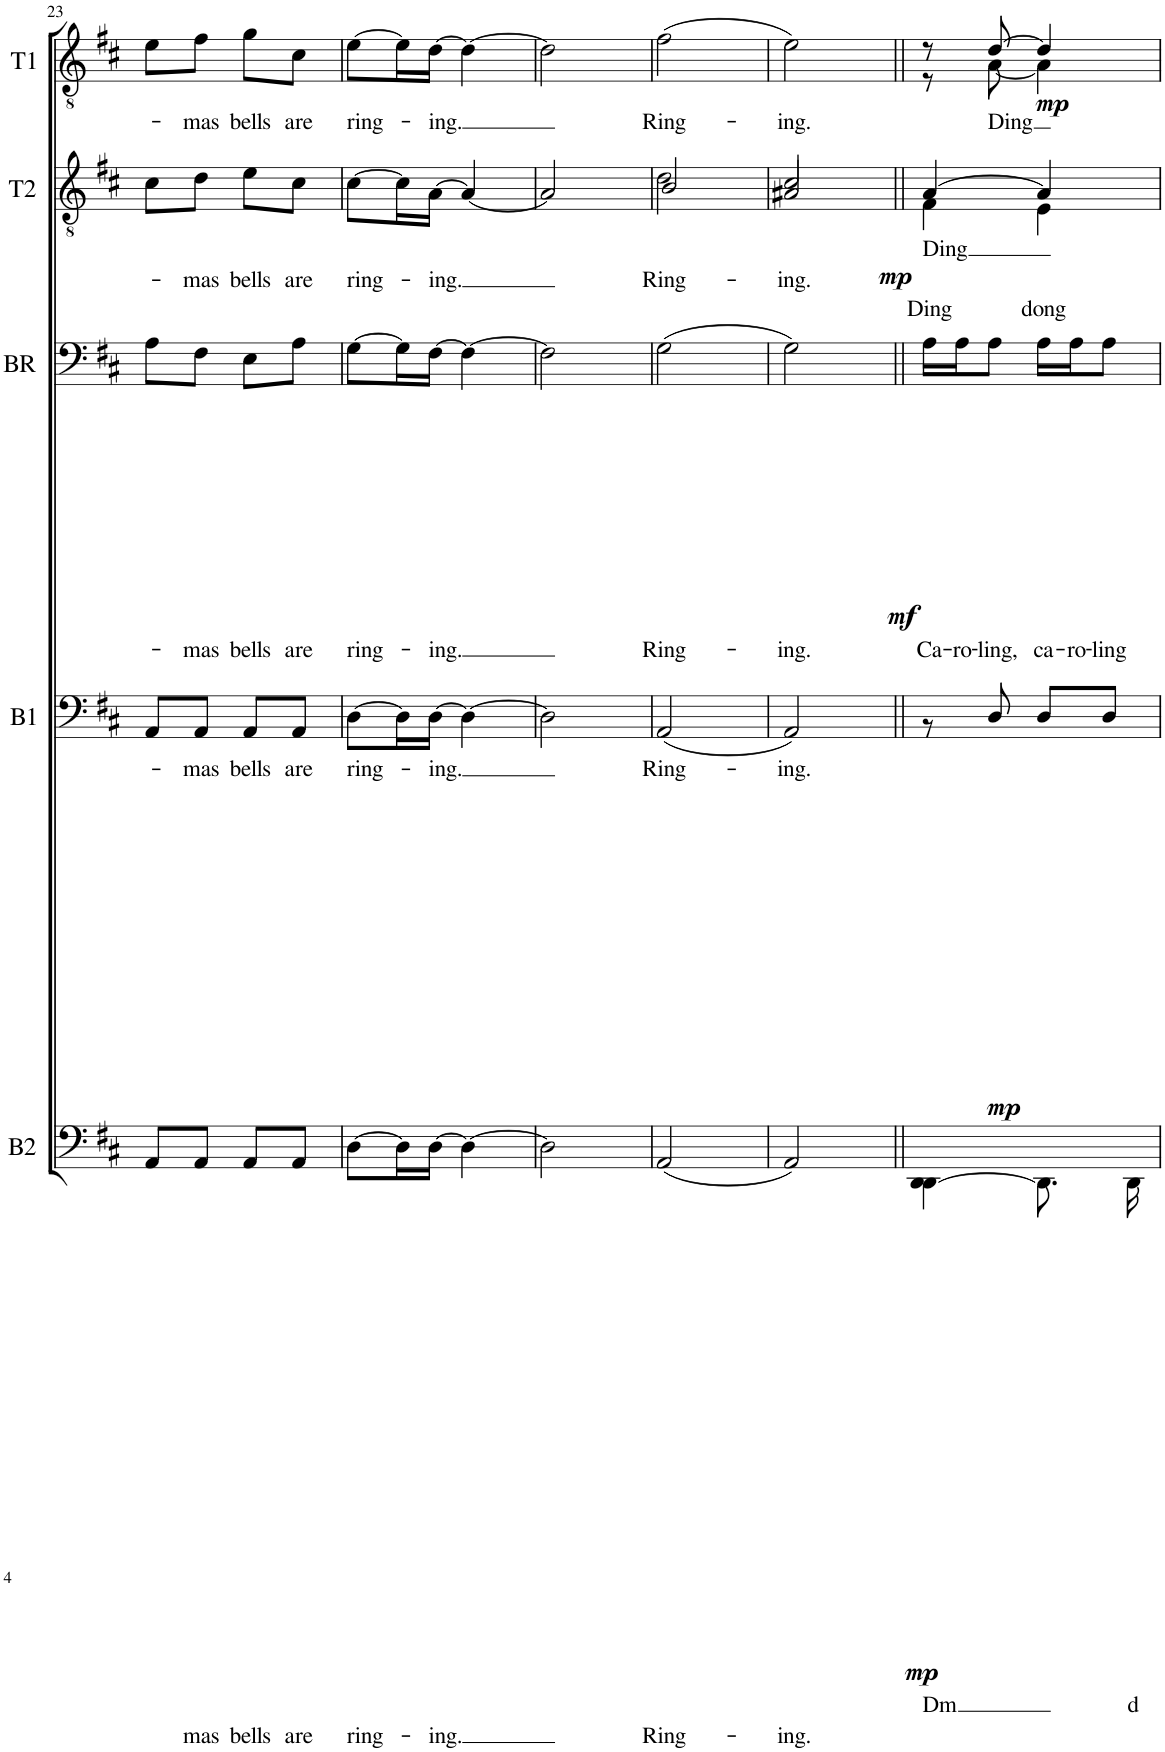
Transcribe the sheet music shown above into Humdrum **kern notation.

**kern	**text	**dynam	**kern	**text	**dynam	**kern	**text	**dynam	**kern	**text	**text	**dynam	**kern	**text	**dynam
*part5	*part5	*part5	*part4	*part4	*part4	*part3	*part3	*part3	*part2	*part2	*part2	*part2	*part1	*part1	*part1
*staff5	*staff5	*staff5	*staff4	*staff4	*staff4	*staff3	*staff3	*staff3	*staff2	*staff2	*staff2	*staff2	*staff1	*staff1	*staff1
*I"Bass	*	*	*I"BS	*	*	*I"BR	*	*	*I"T2	*	*	*	*I"T1	*	*
*I'B2	*	*	*I'B1	*	*	*I'BR	*	*	*I'T2	*	*	*	*I'T1	*	*
!!LO:PB:g=z
*clefF4	*	*	*clefF4	*	*	*clefF4	*	*	*clefGv2	*	*	*	*clefGv2	*	*
*Trd7c12	*	*	*	*	*	*	*	*	*	*	*	*	*	*	*
*k[f#c#]	*	*	*k[f#c#]	*	*	*k[f#c#]	*	*	*k[f#c#]	*	*	*	*k[f#c#]	*	*
*M2/4	*	*	*M2/4	*	*	*M2/4	*	*	*M2/4	*	*	*	*M2/4	*	*
=23	=23	=23	=23	=23	=23	=23	=23	=23	=23	=23	=23	=23	=23	=23	=23
8AA/L	.	.	8AA/L	.	.	8A\L	.	.	8c#\L	.	.	.	8e\L	.	.
!	!LO:LY:b	!	!	!LO:LY:b	!	!	!LO:LY:b	!	!	!LO:LY:b	!	!	!	!LO:LY:b	!
8AA/J	mas	.	8AA/J	mas	.	8F#\J	mas	.	8d\J	-mas	.	.	8f#\J	-mas	.
!	!LO:LY:b	!	!	!LO:LY:b	!	!	!LO:LY:b	!	!	!LO:LY:b	!	!	!	!LO:LY:b	!
8AA/L	bells	.	8AA/L	bells	.	8E\L	bells	.	8e\L	bells	.	.	8g\L	bells	.
!	!LO:LY:b	!	!	!LO:LY:b	!	!	!LO:LY:b	!	!	!LO:LY:b	!	!	!	!LO:LY:b	!
8AA/J	are	.	8AA/J	are	.	8A\J	are	.	8c#\J	are	.	.	8c#\J	are	.
=24	=24	=24	=24	=24	=24	=24	=24	=24	=24	=24	=24	=24	=24	=24	=24
!	!LO:LY:b	!	!	!LO:LY:b	!	!	!LO:LY:b	!	!	!LO:LY:b	!	!	!	!LO:LY:b	!
[8D\L	ring-	.	[8D\L	ring-	.	[8G\L	ring-	.	[8c#\L	ring-	.	.	[8e\L	ring-	.
16D\L]	.	.	16D\L]	.	.	16G\L]	.	.	16c#\L]	.	.	.	16e\L]	.	.
!	!LO:LY:b	!	!	!LO:LY:b	!	!	!LO:LY:b	!	!	!LO:LY:b	!	!	!	!LO:LY:b	!
[16D\JJ	-ing.	.	[16D\JJ	-ing.	.	[16F#\JJ	-ing.	.	[16A\JJ	-ing.	.	.	[16d\JJ	-ing.	.
4D\_	.	.	4D\_	.	.	4F#\_	.	.	4A/_	.	.	.	4d\_	.	.
=25	=25	=25	=25	=25	=25	=25	=25	=25	=25	=25	=25	=25	=25	=25	=25
2D\]	.	.	2D\]	.	.	2F#\]	.	.	2A/]	.	.	.	2d\]	.	.
=26	=26	=26	=26	=26	=26	=26	=26	=26	=26	=26	=26	=26	=26	=26	=26
!	!LO:LY:b	!	!	!LO:LY:b	!	!	!LO:LY:b	!	!	!LO:LY:b	!	!	!	!LO:LY:b	!
*	*	*	*	*	*	*	*	*	*^	*	*	*	*	*	*
(2AA/	Ring-	.	(2AA/	Ring-	.	(2G\	Ring-	.	2B/	2d\	Ring-	.	.	(2f#\	Ring-	.
=27	=27	=27	=27	=27	=27	=27	=27	=27	=27	=27	=27	=27	=27	=27	=27	=27
!	!LO:LY:b	!	!	!LO:LY:b	!	!	!LO:LY:b	!	!	!	!LO:LY:b	!	!	!	!LO:LY:b	!
2AA/)	-ing.	.	2AA/)	-ing.	.	2G\)	-ing.	.	2A#X/	2c#/	-ing.	.	.	2e\)	-ing.	.
=28||	=28||	=28||	=28||	=28||	=28||	=28||	=28||	=28||	=28||	=28||	=28||	=28||	=28||	=28||	=28||	=28||
!	!LO:LY:b	!LO:DY:b	!	!	!	!	!LO:LY:b	!LO:DY:b	!	!	!LO:LY:b	!LO:LY:b	!LO:DY:b	!	!	!
*	*	*	*^	*	*	*	*	*	*	*	*	*	*	*^	*	*
[4DD\ 4DD\	Dm	mp	2ryy	8r	.	.	16A\LL	Ca-	mf	4F#\	[4A/	Ding	Ding	mp	8r	8r	.	.
!	!	!	!	!	!	!	!	!LO:LY:b	!	!	!	!	!	!	!	!	!	!
.	.	.	.	.	.	.	16A\J	-ro-	.	.	.	.	.	.	.	.	.	.
!	!	!	!	!	!	!LO:DY:b	!	!LO:LY:b	!	!	!	!	!	!	!	!	!LO:LY:b	!LO:DY:b
.	.	.	.	8D/	.	mp	8A\J	-ling,	.	.	.	.	.	.	[8A\	[8d/	Ding	mp
!	!	!	!	!	!	!	!	!LO:LY:b	!	!	!	!	!LO:LY:b	!	!	!	!	!
8.DD\]	.	.	.	8D/L	.	.	16A\LL	ca-	.	4E\	4A/]	.	dong	.	4A\]	4d/]	.	.
!	!	!	!	!	!	!	!	!LO:LY:b	!	!	!	!	!	!	!	!	!	!
.	.	.	.	.	.	.	16A\J	-ro-	.	.	.	.	.	.	.	.	.	.
!	!	!	!	!	!	!	!	!LO:LY:b	!	!	!	!	!	!	!	!	!	!
.	.	.	.	8D/J	.	.	8A\J	-ling	.	.	.	.	.	.	.	.	.	.
!	!LO:LY:b	!	!	!	!	!	!	!	!	!	!	!	!	!	!	!	!	!
16DD\	d	.	.	.	.	.	.	.	.	.	.	.	.	.	.	.	.	.
*	*	*	*	*	*	*	*	*	*	*v	*v	*	*	*	*	*	*	*
*	*	*	*v	*v	*	*	*	*	*	*	*	*	*	*v	*v	*	*
=	=	=	=	=	=	=	=	=	=	=	=	=	=	=	=
*-	*-	*-	*-	*-	*-	*-	*-	*-	*-	*-	*-	*-	*-	*-	*-
